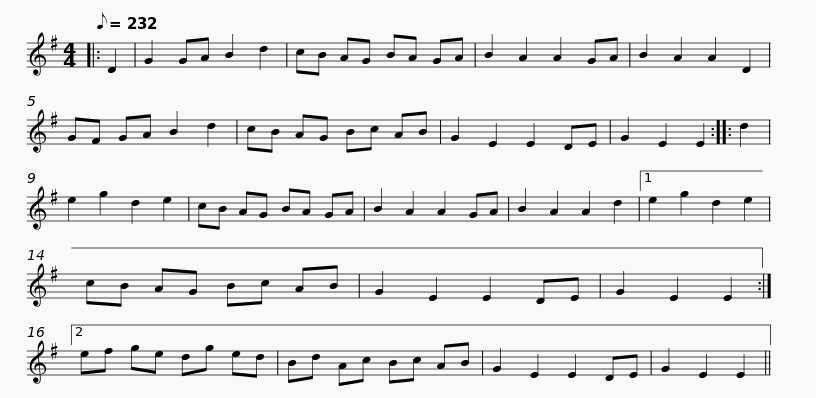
X:1
L:1/8
Q:1/8=232
M:4/4
I:linebreak $
K:Emin
V:1 treble
V:1
|: D2 | G2 GA B2 d2 | cB AG BA GA | B2 A2 A2 GA | B2 A2 A2 D2 | %5
 GF GA B2 d2 | cB AG Bc AB | G2 E2 E2 DE |$ G2 E2 E2 :: d2 | %10
 e2 g2 d2 e2 | cB AG BA GA | B2 A2 A2 GA | B2 A2 A2 d2 |1 e2 g2 d2 e2 | %15
 cB AG Bc AB | G2 E2 E2 DE |$ G2 E2 E2 :|2 ef ge dg ed | Bd Ac Bc AB | %20
 G2 E2 E2 DE | G2 E2 E2 || %22
